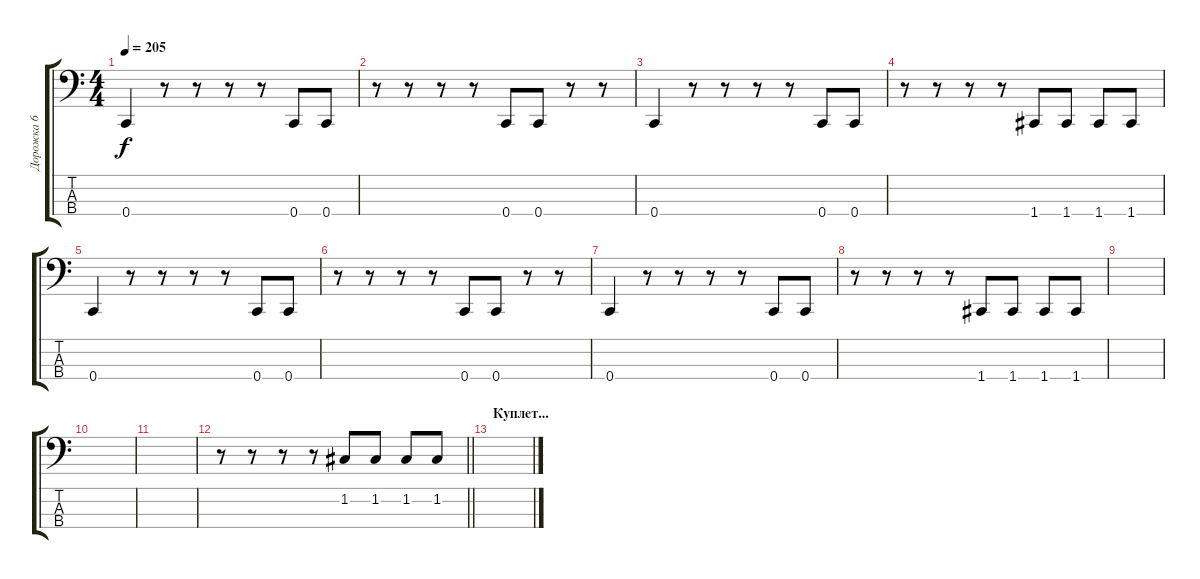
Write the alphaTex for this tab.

\track ("Дорожка 6" "Дорожка 6") {instrument electricbassfinger}
\staff {score tabs}
\tuning (F2 C2 G1 C1) {hide}
\ts (4 4)
\tempo 205
\clef f4
\ks c
0.4.4{dy f} r.8 r.8 r.8 r.8 0.4.8 0.4.8 |
r.8 r.8 r.8 r.8 0.4.8 0.4.8 r.8 r.8 |
0.4.4 r.8 r.8 r.8 r.8 0.4.8 0.4.8 |
r.8 r.8 r.8 r.8 1.4.8 1.4.8 1.4.8 1.4.8 |
0.4.4 r.8 r.8 r.8 r.8 0.4.8 0.4.8 |
r.8 r.8 r.8 r.8 0.4.8 0.4.8 r.8 r.8 |
0.4.4 r.8 r.8 r.8 r.8 0.4.8 0.4.8 |
r.8 r.8 r.8 r.8 1.4.8 1.4.8 1.4.8 1.4.8 |
|
|
|
\barLineRight lightlight
r.8 r.8 r.8 r.8 1.2.8 1.2.8 1.2.8 1.2.8 |
\section ("" "Куплет...")
